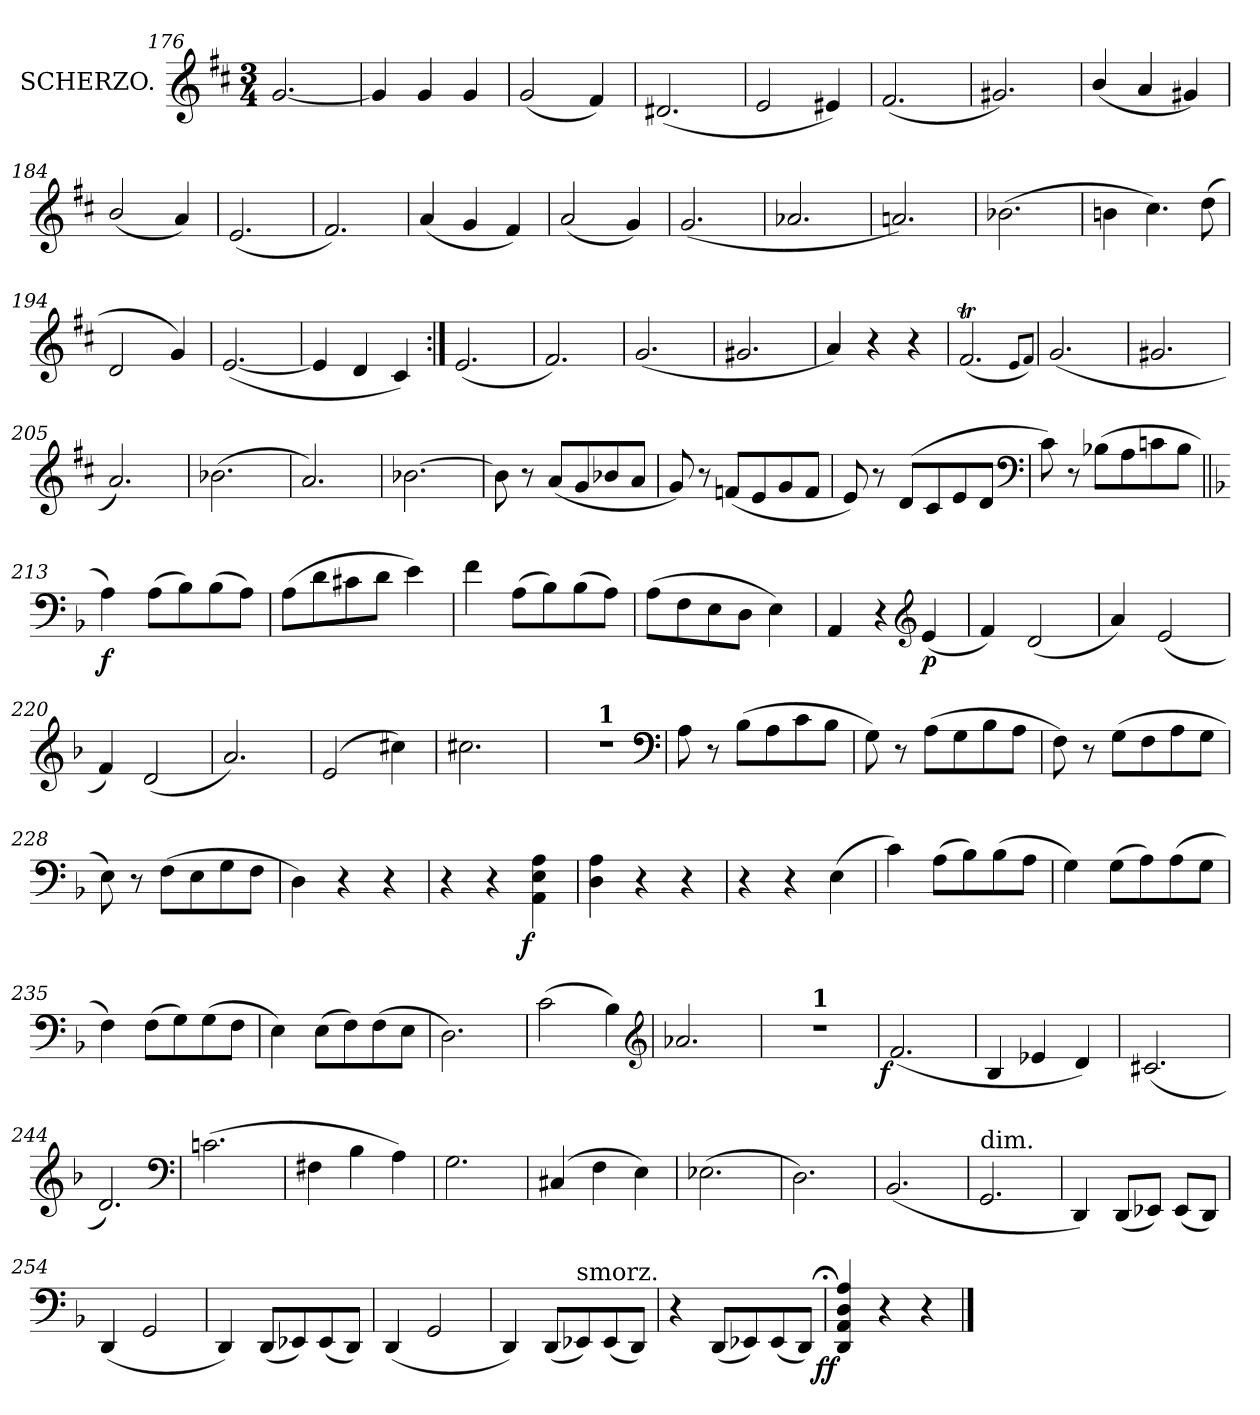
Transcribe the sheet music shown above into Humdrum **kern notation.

**kern	**dynam
*part1	*part1
*staff1	*staff1
*I"SCHERZO.	*
*clefG2	*
*k[f#c#]	*
*M3/4	*
=176	=176
[2.g	.
=177	=177
4g]	.
4g	.
4g	.
=178	=178
(<2g	.
4f#)	.
=179	=179
(<2.d#X	.
=180	=180
2e	.
4e#X)	.
=181	=181
(<2.f#	.
=182	=182
2.g#X)	.
=183	=183
(<4b/	.
4a	.
4g#X)	.
=184	=184
(<2b/	.
4a)	.
=185	=185
(<2.e	.
=186	=186
2.f#)	.
=187	=187
(<4a	.
4g	.
4f#)	.
=188	=188
(<2a	.
4g)	.
=189	=189
(<2.g	.
=190	=190
2.a-X	.
=191	=191
2.an)	.
=192	=192
(>2.b-X	.
=193	=193
4bn	.
4.cc#)	.
(>8dd	.
=194	=194
2d	.
4g)	.
=195	=195
(<[2.e	.
=196	=196
4e]	.
4d	.
4c#)	.
=197:|!	=197:|!
(<2.e	.
=198	=198
2.f#)	.
=199	=199
(<2.g	.
=200	=200
2.g#X	.
=201	=201
4a)	.
4r	.
4r	.
=202	=202
(<2.f#t	.
8qqe/L	.
8qqf#/J)	.
=203	=203
(<2.g	.
=204	=204
2.g#X	.
=205	=205
2.a)	.
=206	=206
(<2.b-X\	.
=207	=207
2.a)	.
=208	=208
[2.b-X	.
=209	=209
8b-]	.
8r	.
(<8a/L	.
8g	.
8b-X	.
8aJ	.
=210	=210
8g)	.
8r	.
(<8fnL	.
8e	.
8g	.
8fJ	.
=211	=211
8e)	.
8r	.
(>8dL	.
8c#	.
8e	.
8dJ	.
*clefF4	*
=212	=212
8c#)	.
8r	.
(>8B-X\L	.
8A	.
8cn	.
8B-J	.
=213||	=213||
*k[b-]	*
4A)	f
(>8A\L	.
8B-)	.
(>8B-\	.
8AJ)	.
=214	=214
(>8A\L	.
8d	.
8c#X	.
8dJ	.
4e)	.
=215	=215
4f	.
(>8A\L	.
8B-)	.
(>8B-\	.
8AJ)	.
=216	=216
(>8A\L	.
8F	.
8E	.
8DJ	.
4E)	.
=217	=217
4AA	.
4r	.
*clefG2	*
(<4e	p
=218	=218
4f)	.
(<2d	.
=219	=219
4a)	.
(<2e	.
=220	=220
4f)	.
(<2d	.
=221	=221
2.a)	.
=222	=222
(>2e	.
4cc#X)	.
=223	=223
2.cc#X	.
=224	=224
*^	*
2.r	4ryy	.
!	!LO:TX:a:B:t=1	!
.	2ryy	.
*clefF4	*	*
*v	*v	*
=225	=225
8A	.
8r	.
(>8B-\L	.
8A	.
8c	.
8B-J	.
=226	=226
8G)	.
8r	.
(>8A\L	.
8G	.
8B-	.
8AJ	.
=227	=227
8F)	.
8r	.
(>8G\L	.
8F	.
8A	.
8GJ	.
=228	=228
8E)	.
8r	.
(>8F\L	.
8E	.
8G	.
8FJ	.
=229	=229
4D)	.
4r	.
4r	.
=230	=230
4r	.
4r	.
!	!LO:DY:rj
4A 4E 4AA	f
=231	=231
4A 4D	.
4r	.
4r	.
=232	=232
4r	.
4r	.
(>4E	.
=233	=233
4c)	.
(>8A\L	.
8B-)	.
(>8B-	.
8AJ	.
=234	=234
4G)	.
(>8G\L	.
8A)	.
(>8A	.
8GJ	.
=235	=235
4F)	.
(>8F\L	.
8G)	.
(>8G	.
8FJ	.
=236	=236
4E)	.
(>8E\L	.
8F)	.
(>8F	.
8EJ	.
=237	=237
2.D)	.
=238	=238
(>2c	.
4B-)	.
*clefG2	*
=239	=239
2.a-X	.
=240	=240
*^	*
2.rdd	4ryy	.
!	!LO:TX:a:B:t=1	!
.	2ryy	.
=241	=241	=241
!	!	!LO:DY:rj
*v	*v	*
(<2.f	f
=242	=242
4B-	.
4e-X	.
4d)	.
=243	=243
(<2.c#X	.
=244	=244
2.d)	.
*clefF4	*
=245	=245
(>2.cn	.
=246	=246
4F#X	.
4B-	.
4A)	.
=247	=247
2.G	.
=248	=248
(>4C#X	.
4F	.
4E)	.
=249	=249
(>2.E-X	.
=250	=250
2.D)	.
=251	=251
(<2.BB-	.
=252	=252
!LO:TX:a:t=dim.	!
2.GG	.
=253	=253
4DD)	.
(<8DDL	.
8EE-XJ)	.
(<8EE-L	.
8DDJ)	.
=254	=254
(<4DD	.
2GG	.
=255	=255
4DD)	.
(<8DDL	.
8EE-X)	.
(<8EE-	.
8DDJ)	.
=256	=256
(<4DD	.
2GG	.
=257	=257
4DD)	.
(<8DDL	.
!LO:TX:a:t=smorz.	!
8EE-X)	.
(<8EE-	.
8DDJ)	.
=258	=258
4r	.
(<8DDL	.
8EE-X)	.
(<8EE-	.
8DDJ)	.
=259;	=259;
!	!LO:DY:rj
4A/ 4D/ 4AA/ 4DD/	ff
4r	.
4r	.
==	==
*-	*-
